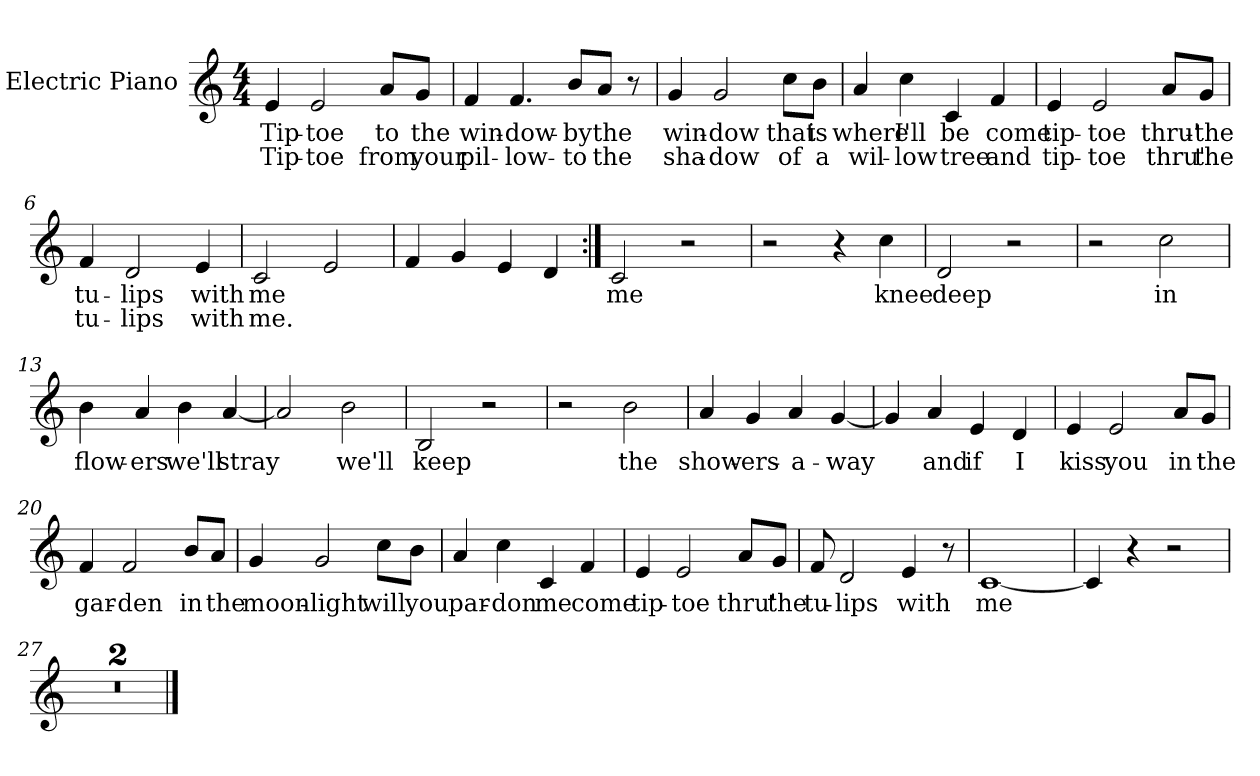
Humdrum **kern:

**kern	**text	**text
*part1	*part1	*part1
*staff1	*staff1	*staff1
*I"Electric Piano	*	*
*I'E.Pno	*	*
*clefG2	*	*
*k[]	*	*
*C:	*	*
*M4/4	*	*
=1	=1	=1
4e/	Tip-	Tip-
2e/	-toe	-toe
8a/L	to	from
8g/J	the	your
=2	=2	=2
4f/	win-	pil-
4.f/	-dow-	-low-
8b/L	by	to
8a/J	the	the
8r	.	.
=3	=3	=3
4g/	win-	sha-
2g/	-dow	-dow
8cc\L	that	of
8b\J	is	a
!!LO:LB:g=z
=4	=4	=4
4a/	where	wil-
4cc\	I'll	-low
4c/	be	tree
4f/	come	and
=5	=5	=5
4e/	tip-	tip-
2e/	-toe	-toe
8a/L	thru'-	thru'
8g/J	-the	the
=6	=6	=6
4f/	tu-	tu-
2d/	-lips	-lips
4e/	with	with
=7	=7	=7
2c/	me	me.
2e/	.	.
=8	=8	=8
4f/	.	.
4g/	.	.
4e/	.	.
4d/	.	.
=9:|!	=9:|!	=9:|!
2c/	me	.
2r	.	.
!!LO:LB:g=z
=10	=10	=10
2r	.	.
4r	.	.
4cc\	knee	.
=11	=11	=11
2d/	deep	.
2r	.	.
=12	=12	=12
2r	.	.
2cc\	in	.
=13	=13	=13
4b\	flow-	.
4a/	-ers	.
4b\	we'll	.
[4a/	stray	.
=14	=14	=14
2a/]	.	.
2b\	we'll	.
=15	=15	=15
2B/	keep	.
2r	.	.
=16	=16	=16
2r	.	.
2b\	the	.
!!LO:LB:g=z
=17	=17	=17
4a/	show-	.
4g/	-ers-	.
4a/	a-	.
[4g/	-way	.
=18	=18	=18
4g/]	.	.
4a/	and	.
4e/	if	.
4d/	I	.
=19	=19	=19
4e/	kiss	.
2e/	you	.
8a/L	in	.
8g/J	the	.
=20	=20	=20
4f/	gar-	.
2f/	-den	.
8b/L	in	.
8a/J	the	.
!!LO:LB:g=z
=21	=21	=21
4g/	moon-	.
2g/	-light	.
8cc\L	will	.
8b\J	you	.
=22	=22	=22
4a/	par-	.
4cc\	-don	.
4c/	me	.
4f/	come	.
=23	=23	=23
4e/	tip-	.
2e/	-toe	.
8a/L	thru'	.
8g/J	the	.
=24	=24	=24
8f/	tu-	.
2d/	-lips	.
4e/	with	.
8r	.	.
=25	=25	=25
[1c	me	.
!!LO:LB:g=z
=26	=26	=26
4c/]	.	.
4r	.	.
2r	.	.
=27	=27	=27
1r	.	.
=28	=28	=28
1r	.	.
==	==	==
*-	*-	*-
